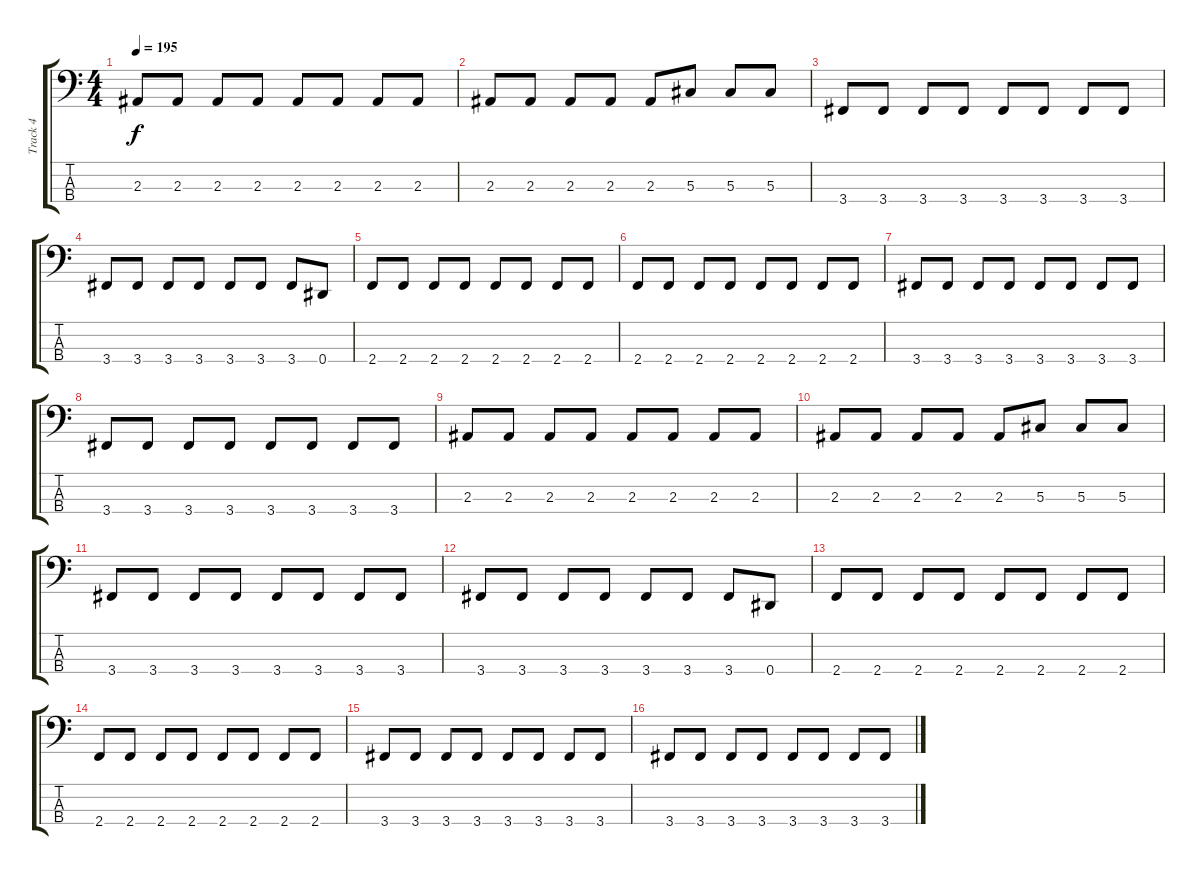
\track ("Track 4" "Track 4") {instrument electricbasspick}
\staff {score tabs}
\tuning (Gb2 Db2 Ab1 Eb1) {hide}
\ts (4 4)
\tempo 195
\clef f4
\ks c
2.3.8{dy f} 2.3.8 2.3.8 2.3.8 2.3.8 2.3.8 2.3.8 2.3.8 |
2.3.8 2.3.8 2.3.8 2.3.8 2.3.8 5.3.8 5.3.8 5.3.8 |
3.4.8 3.4.8 3.4.8 3.4.8 3.4.8 3.4.8 3.4.8 3.4.8 |
3.4.8 3.4.8 3.4.8 3.4.8 3.4.8 3.4.8 3.4.8 0.4.8 |
2.4.8 2.4.8 2.4.8 2.4.8 2.4.8 2.4.8 2.4.8 2.4.8 |
2.4.8 2.4.8 2.4.8 2.4.8 2.4.8 2.4.8 2.4.8 2.4.8 |
3.4.8 3.4.8 3.4.8 3.4.8 3.4.8 3.4.8 3.4.8 3.4.8 |
3.4.8 3.4.8 3.4.8 3.4.8 3.4.8 3.4.8 3.4.8 3.4.8 |
2.3.8 2.3.8 2.3.8 2.3.8 2.3.8 2.3.8 2.3.8 2.3.8 |
2.3.8 2.3.8 2.3.8 2.3.8 2.3.8 5.3.8 5.3.8 5.3.8 |
3.4.8 3.4.8 3.4.8 3.4.8 3.4.8 3.4.8 3.4.8 3.4.8 |
3.4.8 3.4.8 3.4.8 3.4.8 3.4.8 3.4.8 3.4.8 0.4.8 |
2.4.8 2.4.8 2.4.8 2.4.8 2.4.8 2.4.8 2.4.8 2.4.8 |
2.4.8 2.4.8 2.4.8 2.4.8 2.4.8 2.4.8 2.4.8 2.4.8 |
3.4.8 3.4.8 3.4.8 3.4.8 3.4.8 3.4.8 3.4.8 3.4.8 |
3.4.8 3.4.8 3.4.8 3.4.8 3.4.8 3.4.8 3.4.8 3.4.8
